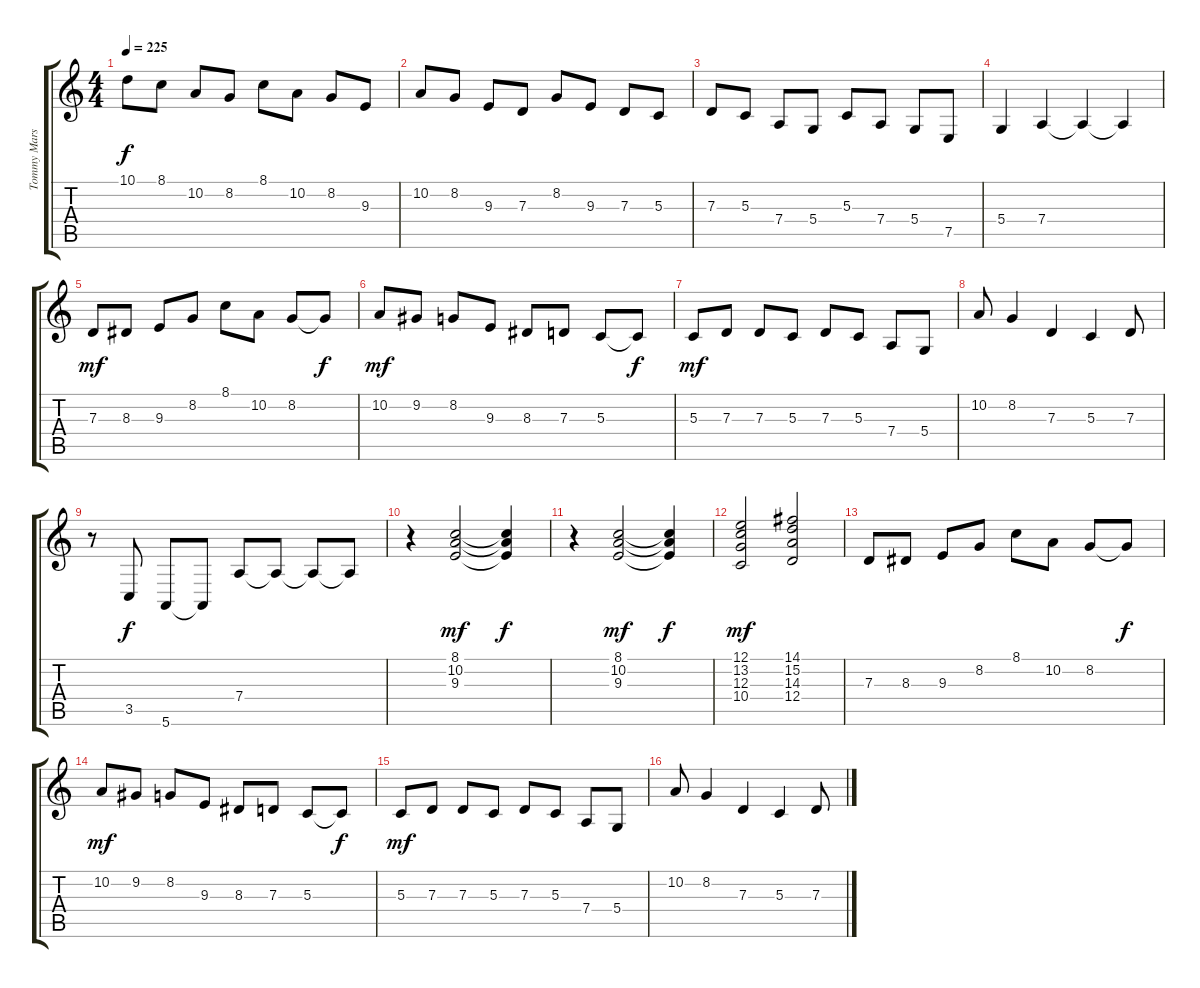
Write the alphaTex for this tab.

\track ("Tommy Mars" "Tommy Mars") {instrument synthbrass1}
\staff {score tabs}
\tuning (E4 B3 G3 D3 A2 E2) {hide}
\ts (4 4)
\tempo 225
\clef g2
\ks c
10.1.8{dy f} 8.1.8 10.2.8 8.2.8 8.1.8 10.2.8 8.2.8 9.3.8 |
10.2.8 8.2.8 9.3.8 7.3.8 8.2.8 9.3.8 7.3.8 5.3.8 |
7.3.8 5.3.8 7.4.8 5.4.8 5.3.8 7.4.8 5.4.8 7.5.8 |
5.4.4 7.4.4 7.4{t}.4 7.4{t}.4 |
7.3.8{dy mf} 8.3.8 9.3.8 8.2.8 8.1.8 10.2.8 8.2.8 8.2{t}.8{dy f} |
10.2.8{dy mf} 9.2.8 8.2.8 9.3.8 8.3.8 7.3.8 5.3.8 5.3{t}.8{dy f} |
5.3.8{dy mf} 7.3.8 7.3.8 5.3.8 7.3.8 5.3.8 7.4.8 5.4.8 |
10.2.8 8.2.4 7.3.4 5.3.4 7.3.8 |
r.8 3.5.8{dy f} 5.6.8 5.6{t}.8 7.4.8 7.4{t}.8 7.4{t}.8 7.4{t}.8 |
r.4 (8.1 10.2 9.3).2{dy mf} (8.1{t} 10.2{t} 9.3{t}).4{dy f} |
r.4 (8.1 10.2 9.3).2{dy mf} (8.1{t} 10.2{t} 9.3{t}).4{dy f} |
(12.1 13.2 12.3 10.4).2{dy mf} (14.1 15.2 14.3 12.4).2 |
7.3.8 8.3.8 9.3.8 8.2.8 8.1.8 10.2.8 8.2.8 8.2{t}.8{dy f} |
10.2.8{dy mf} 9.2.8 8.2.8 9.3.8 8.3.8 7.3.8 5.3.8 5.3{t}.8{dy f} |
5.3.8{dy mf} 7.3.8 7.3.8 5.3.8 7.3.8 5.3.8 7.4.8 5.4.8 |
10.2.8 8.2.4 7.3.4 5.3.4 7.3.8
